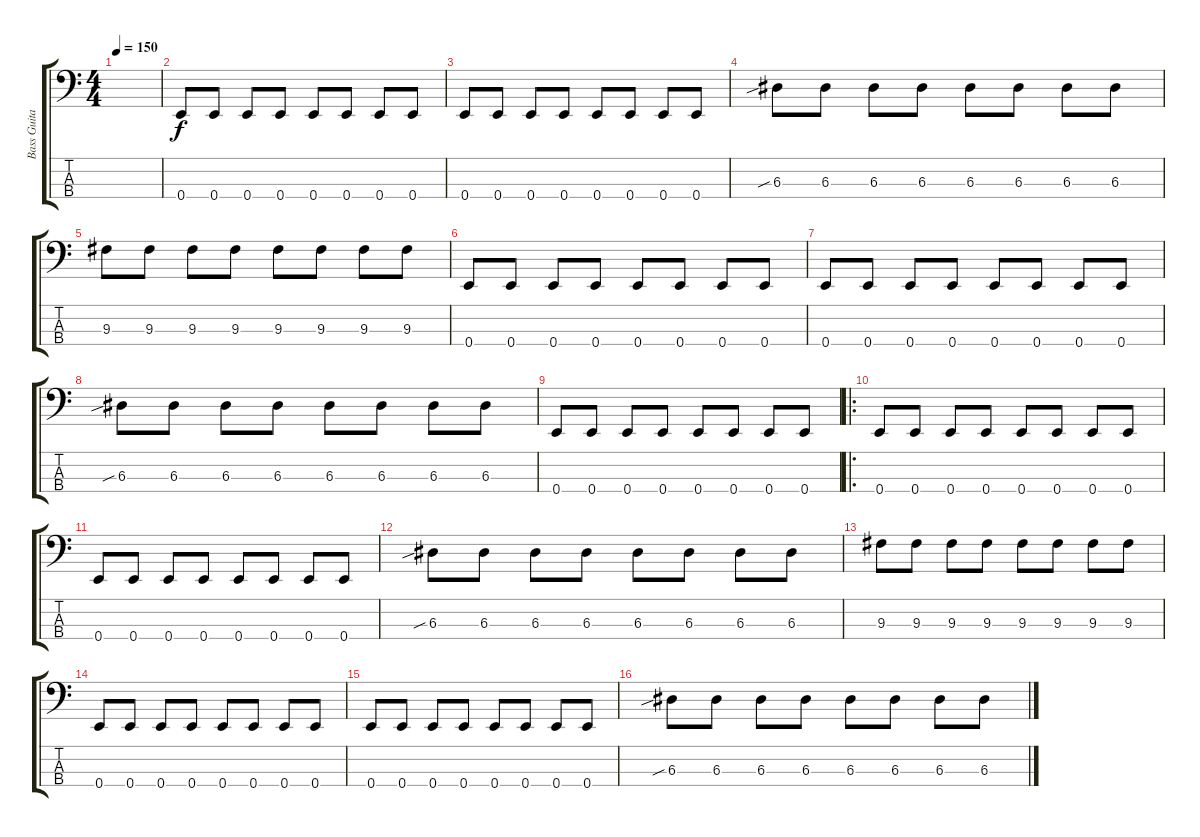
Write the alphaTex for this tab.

\track ("Bass Guitar" "Bass Guita") {instrument electricbassfinger}
\staff {score tabs}
\tuning (G2 D2 A1 E1) {hide}
\ts (4 4)
\tempo 150
\clef f4
\ks c
|
0.4.8 0.4.8 0.4.8 0.4.8 0.4.8 0.4.8 0.4.8 0.4.8 |
0.4.8 0.4.8 0.4.8 0.4.8 0.4.8 0.4.8 0.4.8 0.4.8 |
6.3{sib}.8 6.3.8 6.3.8 6.3.8 6.3.8 6.3.8 6.3.8 6.3.8 |
9.3.8 9.3.8 9.3.8 9.3.8 9.3.8 9.3.8 9.3.8 9.3.8 |
0.4.8 0.4.8 0.4.8 0.4.8 0.4.8 0.4.8 0.4.8 0.4.8 |
0.4.8 0.4.8 0.4.8 0.4.8 0.4.8 0.4.8 0.4.8 0.4.8 |
6.3{sib}.8 6.3.8 6.3.8 6.3.8 6.3.8 6.3.8 6.3.8 6.3.8 |
0.4.8 0.4.8 0.4.8 0.4.8 0.4.8 0.4.8 0.4.8 0.4.8 |
\ro
0.4.8 0.4.8 0.4.8 0.4.8 0.4.8 0.4.8 0.4.8 0.4.8 |
0.4.8 0.4.8 0.4.8 0.4.8 0.4.8 0.4.8 0.4.8 0.4.8 |
6.3{sib}.8 6.3.8 6.3.8 6.3.8 6.3.8 6.3.8 6.3.8 6.3.8 |
9.3.8 9.3.8 9.3.8 9.3.8 9.3.8 9.3.8 9.3.8 9.3.8 |
0.4.8 0.4.8 0.4.8 0.4.8 0.4.8 0.4.8 0.4.8 0.4.8 |
0.4.8 0.4.8 0.4.8 0.4.8 0.4.8 0.4.8 0.4.8 0.4.8 |
6.3{sib}.8 6.3.8 6.3.8 6.3.8 6.3.8 6.3.8 6.3.8 6.3.8
